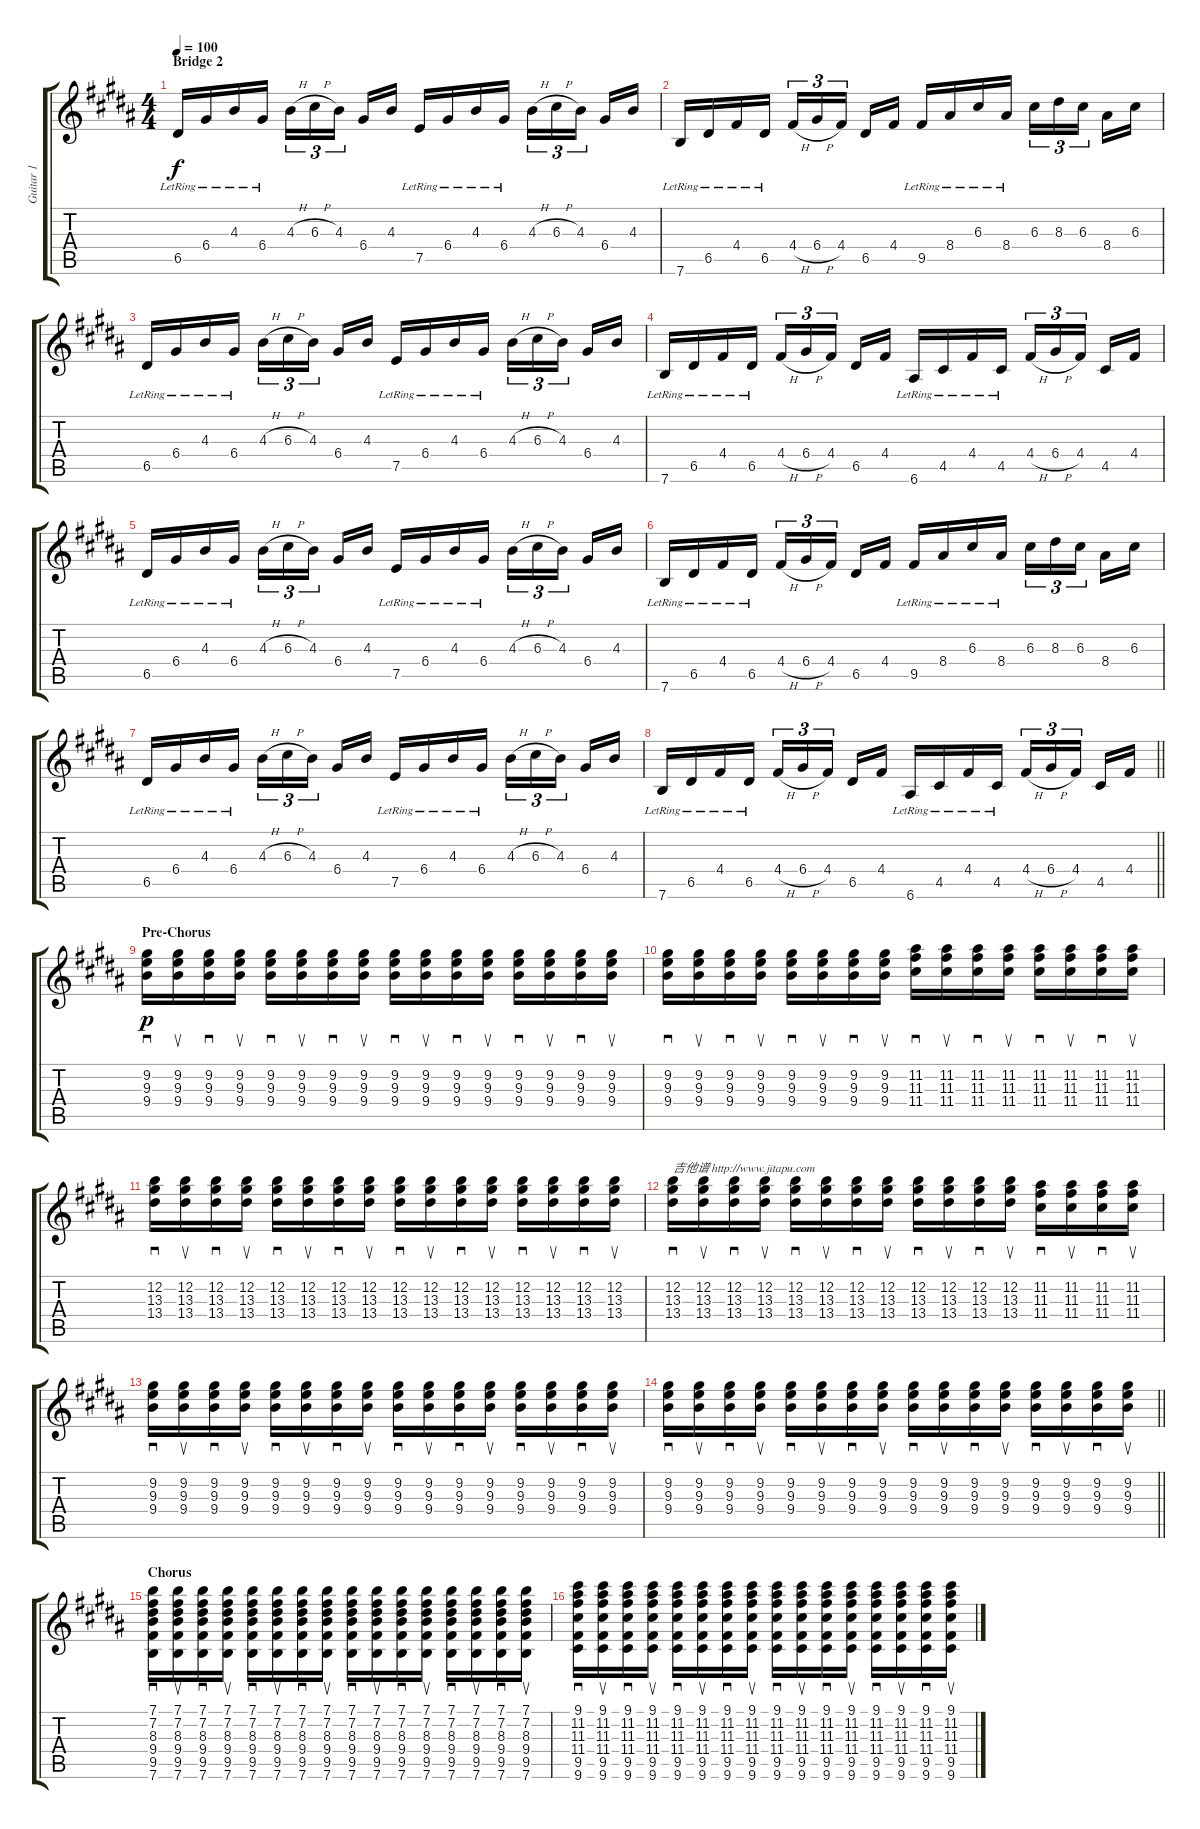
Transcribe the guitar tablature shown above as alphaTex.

\track ("Guitar 1" "Guitar 1") {instrument acousticguitarsteel}
\staff {score tabs}
\tuning (E4 B3 G3 D3 A2 E2) {hide}
\ts (4 4)
\section ("" "Bridge 2")
\tempo 100
\clef g2
\ks b
6.5{lr}.16{dy f} 6.4{lr}.16 4.3{lr}.16 6.4{lr}.16 4.3{h}.16{tu (3 2)} 6.3{h}.16{tu (3 2)} 4.3.16{tu (3 2) beam splitsecondary} 6.4.16 4.3.16 7.5{lr}.16 6.4{lr}.16 4.3{lr}.16 6.4{lr}.16 4.3{h}.16{tu (3 2)} 6.3{h}.16{tu (3 2)} 4.3.16{tu (3 2) beam splitsecondary} 6.4.16 4.3.16 |
7.6{lr}.16 6.5{lr}.16 4.4{lr}.16 6.5{lr}.16 4.4{h}.16{tu (3 2)} 6.4{h}.16{tu (3 2)} 4.4.16{tu (3 2) beam splitsecondary} 6.5.16 4.4.16 9.5{lr}.16 8.4{lr}.16 6.3{lr}.16 8.4{lr}.16 6.3.16{tu (3 2)} 8.3.16{tu (3 2)} 6.3.16{tu (3 2) beam splitsecondary} 8.4.16 6.3.16 |
6.5{lr}.16 6.4{lr}.16 4.3{lr}.16 6.4{lr}.16 4.3{h}.16{tu (3 2)} 6.3{h}.16{tu (3 2)} 4.3.16{tu (3 2) beam splitsecondary} 6.4.16 4.3.16 7.5{lr}.16 6.4{lr}.16 4.3{lr}.16 6.4{lr}.16 4.3{h}.16{tu (3 2)} 6.3{h}.16{tu (3 2)} 4.3.16{tu (3 2) beam splitsecondary} 6.4.16 4.3.16 |
7.6{lr}.16 6.5{lr}.16 4.4{lr}.16 6.5{lr}.16 4.4{h}.16{tu (3 2)} 6.4{h}.16{tu (3 2)} 4.4.16{tu (3 2) beam splitsecondary} 6.5.16 4.4.16 6.6{lr}.16 4.5{lr}.16 4.4{lr}.16 4.5{lr}.16 4.4{h}.16{tu (3 2)} 6.4{h}.16{tu (3 2)} 4.4.16{tu (3 2) beam splitsecondary} 4.5.16 4.4.16 |
6.5{lr}.16 6.4{lr}.16 4.3{lr}.16 6.4{lr}.16 4.3{h}.16{tu (3 2)} 6.3{h}.16{tu (3 2)} 4.3.16{tu (3 2) beam splitsecondary} 6.4.16 4.3.16 7.5{lr}.16 6.4{lr}.16 4.3{lr}.16 6.4{lr}.16 4.3{h}.16{tu (3 2)} 6.3{h}.16{tu (3 2)} 4.3.16{tu (3 2) beam splitsecondary} 6.4.16 4.3.16 |
7.6{lr}.16 6.5{lr}.16 4.4{lr}.16 6.5{lr}.16 4.4{h}.16{tu (3 2)} 6.4{h}.16{tu (3 2)} 4.4.16{tu (3 2) beam splitsecondary} 6.5.16 4.4.16 9.5{lr}.16 8.4{lr}.16 6.3{lr}.16 8.4{lr}.16 6.3.16{tu (3 2)} 8.3.16{tu (3 2)} 6.3.16{tu (3 2) beam splitsecondary} 8.4.16 6.3.16 |
6.5{lr}.16 6.4{lr}.16 4.3{lr}.16 6.4{lr}.16 4.3{h}.16{tu (3 2)} 6.3{h}.16{tu (3 2)} 4.3.16{tu (3 2) beam splitsecondary} 6.4.16 4.3.16 7.5{lr}.16 6.4{lr}.16 4.3{lr}.16 6.4{lr}.16 4.3{h}.16{tu (3 2)} 6.3{h}.16{tu (3 2)} 4.3.16{tu (3 2) beam splitsecondary} 6.4.16 4.3.16 |
\barLineRight lightlight
7.6{lr}.16 6.5{lr}.16 4.4{lr}.16 6.5{lr}.16 4.4{h}.16{tu (3 2)} 6.4{h}.16{tu (3 2)} 4.4.16{tu (3 2) beam splitsecondary} 6.5.16 4.4.16 6.6{lr}.16 4.5{lr}.16 4.4{lr}.16 4.5{lr}.16 4.4{h}.16{tu (3 2)} 6.4{h}.16{tu (3 2)} 4.4.16{tu (3 2) beam splitsecondary} 4.5.16 4.4.16 |
\section ("" "Pre-Chorus")
(9.2 9.3 9.4).16{sd dy p} (9.2 9.3 9.4).16{su} (9.2 9.3 9.4).16{sd} (9.2 9.3 9.4).16{su} (9.2 9.3 9.4).16{sd} (9.2 9.3 9.4).16{su} (9.2 9.3 9.4).16{sd} (9.2 9.3 9.4).16{su} (9.2 9.3 9.4).16{sd} (9.2 9.3 9.4).16{su} (9.2 9.3 9.4).16{sd} (9.2 9.3 9.4).16{su} (9.2 9.3 9.4).16{sd} (9.2 9.3 9.4).16{su} (9.2 9.3 9.4).16{sd} (9.2 9.3 9.4).16{su} |
(9.2 9.3 9.4).16{sd} (9.2 9.3 9.4).16{su} (9.2 9.3 9.4).16{sd} (9.2 9.3 9.4).16{su} (9.2 9.3 9.4).16{sd} (9.2 9.3 9.4).16{su} (9.2 9.3 9.4).16{sd} (9.2 9.3 9.4).16{su} (11.2 11.3 11.4).16{sd} (11.2 11.3 11.4).16{su} (11.2 11.3 11.4).16{sd} (11.2 11.3 11.4).16{su} (11.2 11.3 11.4).16{sd} (11.2 11.3 11.4).16{su} (11.2 11.3 11.4).16{sd} (11.2 11.3 11.4).16{su} |
(12.2 13.3 13.4).16{sd} (12.2 13.3 13.4).16{su} (12.2 13.3 13.4).16{sd} (12.2 13.3 13.4).16{su} (12.2 13.3 13.4).16{sd} (12.2 13.3 13.4).16{su} (12.2 13.3 13.4).16{sd} (12.2 13.3 13.4).16{su} (12.2 13.3 13.4).16{sd} (12.2 13.3 13.4).16{su} (12.2 13.3 13.4).16{sd} (12.2 13.3 13.4).16{su} (12.2 13.3 13.4).16{sd} (12.2 13.3 13.4).16{su} (12.2 13.3 13.4).16{sd} (12.2 13.3 13.4).16{su} |
(12.2 13.3 13.4).16{sd txt "吉他谱 http://www.jitapu.com"} (12.2 13.3 13.4).16{su} (12.2 13.3 13.4).16{sd} (12.2 13.3 13.4).16{su} (12.2 13.3 13.4).16{sd} (12.2 13.3 13.4).16{su} (12.2 13.3 13.4).16{sd} (12.2 13.3 13.4).16{su} (12.2 13.3 13.4).16{sd} (12.2 13.3 13.4).16{su} (12.2 13.3 13.4).16{sd} (12.2 13.3 13.4).16{su} (11.2 11.3 11.4).16{sd} (11.2 11.3 11.4).16{su} (11.2 11.3 11.4).16{sd} (11.2 11.3 11.4).16{su} |
(9.2 9.3 9.4).16{sd} (9.2 9.3 9.4).16{su} (9.2 9.3 9.4).16{sd} (9.2 9.3 9.4).16{su} (9.2 9.3 9.4).16{sd} (9.2 9.3 9.4).16{su} (9.2 9.3 9.4).16{sd} (9.2 9.3 9.4).16{su} (9.2 9.3 9.4).16{sd} (9.2 9.3 9.4).16{su} (9.2 9.3 9.4).16{sd} (9.2 9.3 9.4).16{su} (9.2 9.3 9.4).16{sd} (9.2 9.3 9.4).16{su} (9.2 9.3 9.4).16{sd} (9.2 9.3 9.4).16{su} |
\barLineRight lightlight
(9.2 9.3 9.4).16{sd} (9.2 9.3 9.4).16{su} (9.2 9.3 9.4).16{sd} (9.2 9.3 9.4).16{su} (9.2 9.3 9.4).16{sd} (9.2 9.3 9.4).16{su} (9.2 9.3 9.4).16{sd} (9.2 9.3 9.4).16{su} (9.2 9.3 9.4).16{sd} (9.2 9.3 9.4).16{su} (9.2 9.3 9.4).16{sd} (9.2 9.3 9.4).16{su} (9.2 9.3 9.4).16{sd} (9.2 9.3 9.4).16{su} (9.2 9.3 9.4).16{sd} (9.2 9.3 9.4).16{su} |
\section ("" "Chorus")
(7.1 7.2 8.3 9.4 9.5 7.6).16{sd} (7.1 7.2 8.3 9.4 9.5 7.6).16{su} (7.1 7.2 8.3 9.4 9.5 7.6).16{sd} (7.1 7.2 8.3 9.4 9.5 7.6).16{su} (7.1 7.2 8.3 9.4 9.5 7.6).16{sd} (7.1 7.2 8.3 9.4 9.5 7.6).16{su} (7.1 7.2 8.3 9.4 9.5 7.6).16{sd} (7.1 7.2 8.3 9.4 9.5 7.6).16{su} (7.1 7.2 8.3 9.4 9.5 7.6).16{sd} (7.1 7.2 8.3 9.4 9.5 7.6).16{su} (7.1 7.2 8.3 9.4 9.5 7.6).16{sd} (7.1 7.2 8.3 9.4 9.5 7.6).16{su} (7.1 7.2 8.3 9.4 9.5 7.6).16{sd} (7.1 7.2 8.3 9.4 9.5 7.6).16{su} (7.1 7.2 8.3 9.4 9.5 7.6).16{sd} (7.1 7.2 8.3 9.4 9.5 7.6).16{su} |
(9.1 11.2 11.3 11.4 9.5 9.6).16{sd} (9.1 11.2 11.3 11.4 9.5 9.6).16{su} (9.1 11.2 11.3 11.4 9.5 9.6).16{sd} (9.1 11.2 11.3 11.4 9.5 9.6).16{su} (9.1 11.2 11.3 11.4 9.5 9.6).16{sd} (9.1 11.2 11.3 11.4 9.5 9.6).16{su} (9.1 11.2 11.3 11.4 9.5 9.6).16{sd} (9.1 11.2 11.3 11.4 9.5 9.6).16{su} (9.1 11.2 11.3 11.4 9.5 9.6).16{sd} (9.1 11.2 11.3 11.4 9.5 9.6).16{su} (9.1 11.2 11.3 11.4 9.5 9.6).16{sd} (9.1 11.2 11.3 11.4 9.5 9.6).16{su} (9.1 11.2 11.3 11.4 9.5 9.6).16{sd} (9.1 11.2 11.3 11.4 9.5 9.6).16{su} (9.1 11.2 11.3 11.4 9.5 9.6).16{sd} (9.1 11.2 11.3 11.4 9.5 9.6).16{su}
